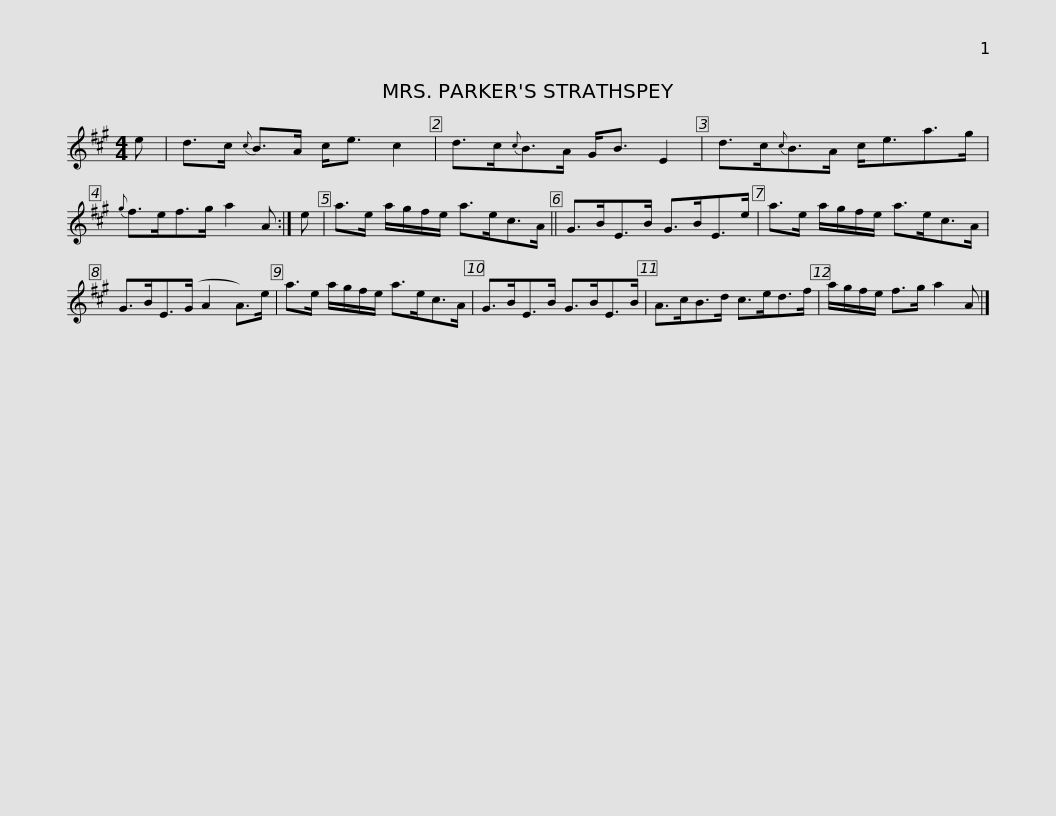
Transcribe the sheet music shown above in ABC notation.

X:1
L:1/8
M:4/4
I:linebreak $
K:A
V:1 treble
V:1
 e | d>c{c} B>A c<e c2 | d>c{c}B>A G<B E2 | d>c{c}B>A c<ea>g |{g} f>ef>g a2 A :| %5
 e |$ a>e a/g/f/e/ a>ec>A || G>BE>B G>BE>e | a>e a/g/f/e/ a>ec>A | G>BE>(G A2 A>)e |$ %10
 a>e a/g/f/e/ a>ec>A | G>BE>B G>BE>B | A>cB>d c>ed>f | a/g/f/e/ f>g a2 A |] %14
